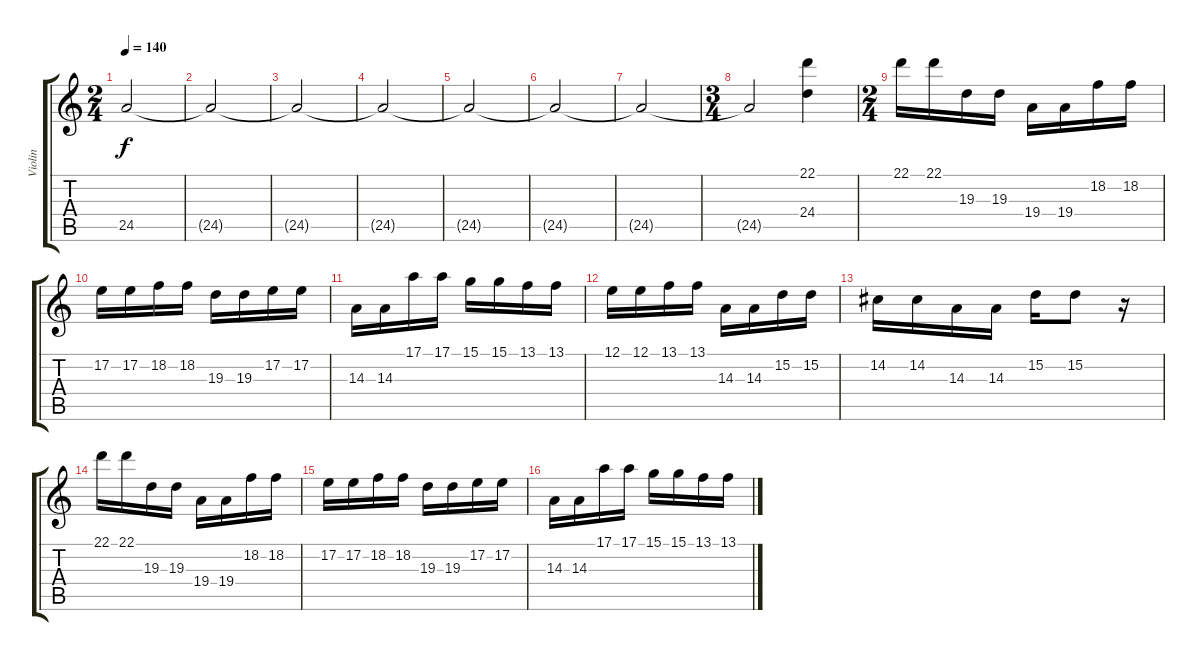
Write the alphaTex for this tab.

\track ("Violin" "Violin") {instrument stringensemble1}
\staff {score tabs}
\tuning (E4 B3 G3 D3 A2 E2) {hide}
\ts (2 4)
\tempo 140
\clef g2
\ks c
24.5.2{dy f instrument stringensemble1} |
24.5{t}.2 |
24.5{t}.2 |
24.5{t}.2 |
24.5{t}.2 |
24.5{t}.2 |
24.5{t}.2 |
\ts (3 4)
24.5{t}.2 (22.1 24.4).4 |
\ts (2 4)
22.1.16 22.1.16 19.3.16 19.3.16 19.4.16 19.4.16 18.2.16 18.2.16 |
17.2.16 17.2.16 18.2.16 18.2.16 19.3.16 19.3.16 17.2.16 17.2.16 |
14.3.16 14.3.16 17.1.16 17.1.16 15.1.16 15.1.16 13.1.16 13.1.16 |
12.1.16 12.1.16 13.1.16 13.1.16 14.3.16 14.3.16 15.2.16 15.2.16 |
14.2.16 14.2.16 14.3.16 14.3.16 15.2.16 15.2.8 r.16 |
22.1.16 22.1.16 19.3.16 19.3.16 19.4.16 19.4.16 18.2.16 18.2.16 |
17.2.16 17.2.16 18.2.16 18.2.16 19.3.16 19.3.16 17.2.16 17.2.16 |
14.3.16 14.3.16 17.1.16 17.1.16 15.1.16 15.1.16 13.1.16 13.1.16
